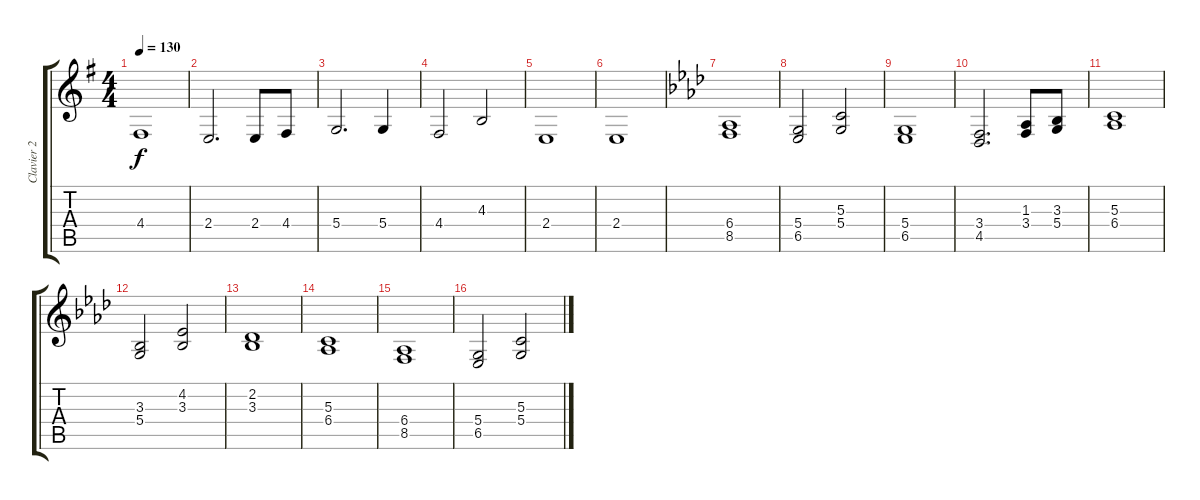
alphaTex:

\track ("Clavier 2" "Clavier 2") {instrument fx5brightness}
\staff {score tabs}
\tuning (E4 B3 G3 D3 A2 E2) {hide}
\ts (4 4)
\tempo 130
\clef g2
\ks g
4.4.1{dy f} |
2.4.2{d} 2.4.8 4.4.8 |
5.4.2{d} 5.4.4 |
4.4.2 4.3.2 |
2.4.1 |
2.4.1 |
\ks ab
(6.4 8.5).1{volume 13 instrument synthbrass1} |
(5.4 6.5).2 (5.3 5.4).2 |
(5.4 6.5).1 |
(3.4 4.5).2{d} (1.3 3.4).8 (3.3 5.4).8 |
(5.3 6.4).1 |
(3.3 5.4).2 (4.2 3.3).2 |
(2.2 3.3).1 |
(5.3 6.4).1 |
(6.4 8.5).1 |
(5.4 6.5).2 (5.3 5.4).2
